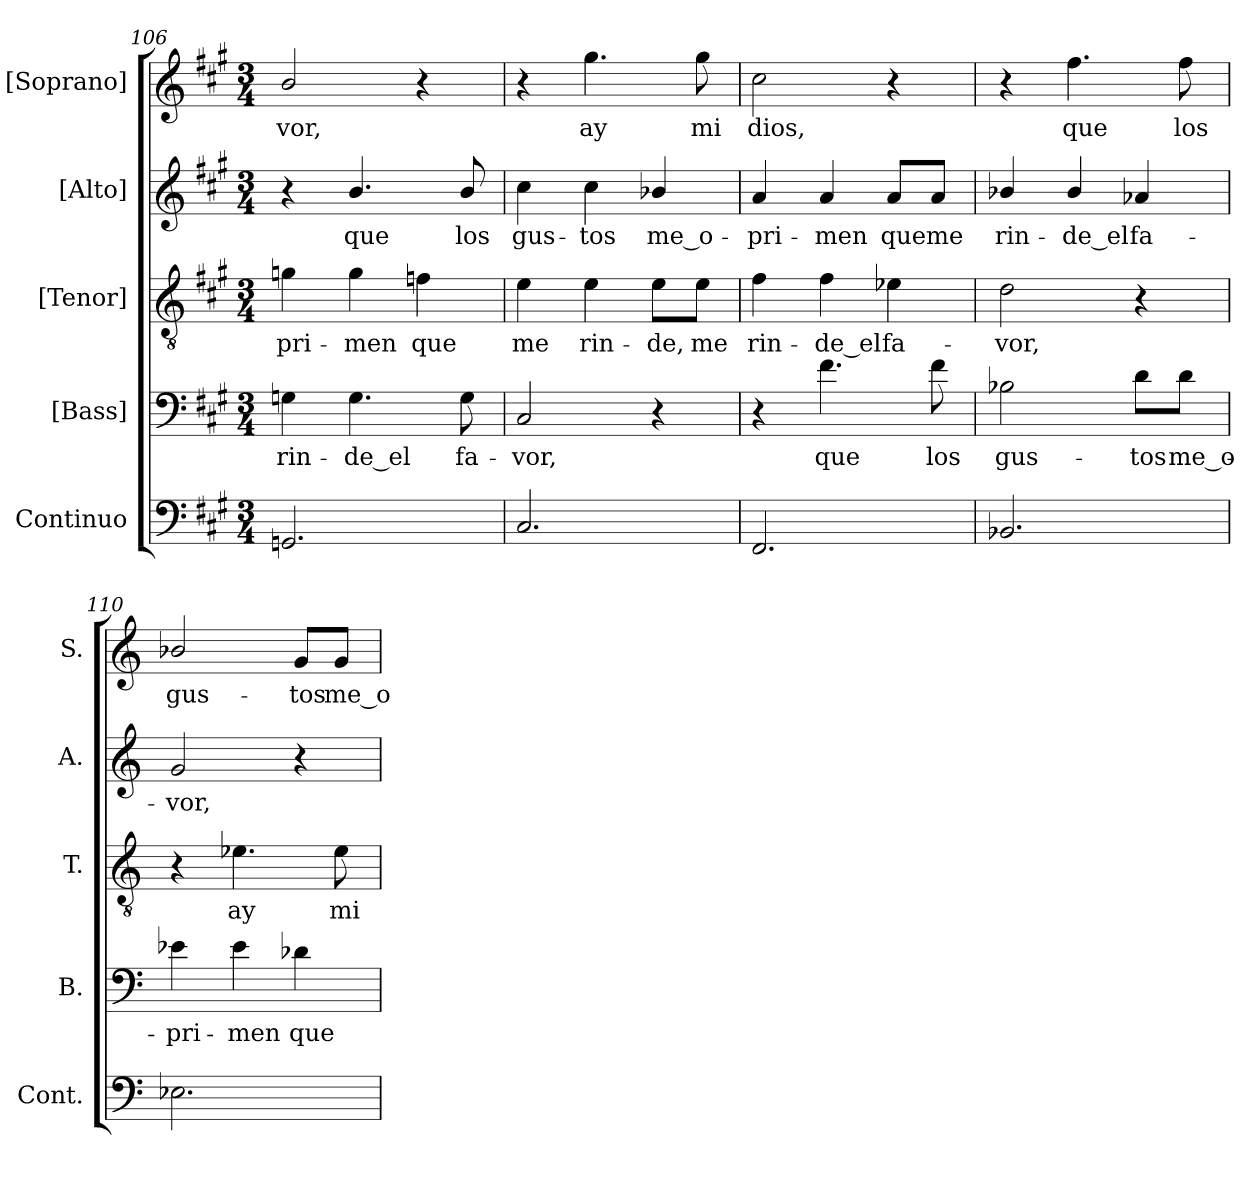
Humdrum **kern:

**kern	**kern	**text	**kern	**text	**kern	**text	**kern	**text
*part5	*part4	*part4	*part3	*part3	*part2	*part2	*part1	*part1
*staff5	*staff4	*staff4	*staff3	*staff3	*staff2	*staff2	*staff1	*staff1
*I"Continuo	*I"[Bass]	*	*I"[Tenor]	*	*I"[Alto]	*	*I"[Soprano]	*
*I'Cont.	*I'B.	*	*I'T.	*	*I'A.	*	*I'S.	*
!!LO:PB:g=z
*clefF4	*clefF4	*	*clefGv2	*	*clefG2	*	*clefG2	*
*	*	*	*ITrd7c12	*	*	*	*	*
*k[f#c#g#]	*k[f#c#g#]	*	*k[f#c#g#]	*	*k[f#c#g#]	*	*k[f#c#g#]	*
*A:	*A:	*	*A:	*	*A:	*	*A:	*
*M3/4	*M3/4	*	*M3/4	*	*M3/4	*	*M3/4	*
=106	=106	=106	=106	=106	=106	=106	=106	=106
!	!	!LO:LY:b:color=#000000	!	!	!	!	!	!
!	!	!	!	!LO:LY:b:color=#000000	!	!	!	!
!	!	!	!	!	!	!	!	!LO:LY:b:color=#000000
2.GGni/	4Gni\	rin-	4Gni\	-pri-	4r	.	2bi/	-vor,
!	!	!LO:LY:b:color=#000000	!	!	!	!	!	!
!	!	!	!	!LO:LY:b:color=#000000	!	!	!	!
!	!	!	!	!	!	!LO:LY:b:color=#000000	!	!
.	4.Gi\	-de_el	4Gi\	-men	4.bi/	que	.	.
!	!	!	!	!LO:LY:b:color=#000000	!	!	!	!
.	.	.	4Fni\	que	.	.	4r	.
!	!	!LO:LY:b:color=#000000	!	!	!	!	!	!
!	!	!	!	!	!	!LO:LY:b:color=#000000	!	!
.	8Gi\	fa-	.	.	8bi/	los	.	.
=107	=107	=107	=107	=107	=107	=107	=107	=107
*k[]	*k[]	*	*k[]	*	*k[]	*	*k[]	*
*C:	*C:	*	*C:	*	*C:	*	*C:	*
!	!	!LO:LY:b:color=#000000	!	!	!	!	!	!
!	!	!	!	!LO:LY:b:color=#000000	!	!	!	!
!	!	!	!	!	!	!LO:LY:b:color=#000000	!	!
2.Ci/	2Ci/	-vor,	4Ei\	me	4cci\	gus-	4r	.
!	!	!	!	!LO:LY:b:color=#000000	!	!	!	!
!	!	!	!	!	!	!LO:LY:b:color=#000000	!	!
!	!	!	!	!	!	!	!	!LO:LY:b:color=#000000
.	.	.	4Ei\	rin-	4cci\	-tos	4.ggi\	ay
!	!	!	!	!LO:LY:b:color=#000000	!	!	!	!
!	!	!	!	!	!	!LO:LY:b:color=#000000	!	!
.	4r	.	8Ei\L	-de,	4b-Xi/	me_o-	.	.
!	!	!	!	!LO:LY:b:color=#000000	!	!	!	!
!	!	!	!	!	!	!	!	!LO:LY:b:color=#000000
.	.	.	8Ei\J	me	.	.	8ggi\	mi
=108	=108	=108	=108	=108	=108	=108	=108	=108
!	!	!	!	!LO:LY:b:color=#000000	!	!	!	!
!	!	!	!	!	!	!LO:LY:b:color=#000000	!	!
!	!	!	!	!	!	!	!	!LO:LY:b:color=#000000
2.FFi/	4r	.	4Fi\	rin-	4ai/	-pri-	2cci\	dios,
!	!	!LO:LY:b:color=#000000	!	!	!	!	!	!
!	!	!	!	!LO:LY:b:color=#000000	!	!	!	!
!	!	!	!	!	!	!LO:LY:b:color=#000000	!	!
.	4.fi\	que	4Fi\	-de_el	4ai/	-men	.	.
!	!	!	!	!LO:LY:b:color=#000000	!	!	!	!
!	!	!	!	!	!	!LO:LY:b:color=#000000	!	!
.	.	.	4E-Xi\	fa-	8ai/L	que	4r	.
!	!	!LO:LY:b:color=#000000	!	!	!	!	!	!
!	!	!	!	!	!	!LO:LY:b:color=#000000	!	!
.	8fi\	los	.	.	8ai/J	me	.	.
=109	=109	=109	=109	=109	=109	=109	=109	=109
!	!	!LO:LY:b:color=#000000	!	!	!	!	!	!
!	!	!	!	!LO:LY:b:color=#000000	!	!	!	!
!	!	!	!	!	!	!LO:LY:b:color=#000000	!	!
2.BB-Xi/	2B-Xi\	gus-	2Di\	-vor,	4b-Xi/	rin-	4r	.
!	!	!	!	!	!	!LO:LY:b:color=#000000	!	!
!	!	!	!	!	!	!	!	!LO:LY:b:color=#000000
.	.	.	.	.	4b-i/	-de_el	4.ffi\	que
!	!	!LO:LY:b:color=#000000	!	!	!	!	!	!
!	!	!	!	!	!	!LO:LY:b:color=#000000	!	!
.	8di\L	-tos	4r	.	4a-Xi/	fa-	.	.
!	!	!LO:LY:b:color=#000000	!	!	!	!	!	!
!	!	!	!	!	!	!	!	!LO:LY:b:color=#000000
.	8di\J	me_o-	.	.	.	.	8ffi\	los
=110	=110	=110	=110	=110	=110	=110	=110	=110
!	!	!LO:LY:b:color=#000000	!	!	!	!	!	!
!	!	!	!	!	!	!LO:LY:b:color=#000000	!	!
!	!	!	!	!	!	!	!	!LO:LY:b:color=#000000
2.E-Xi\	4e-Xi\	-pri-	4r	.	2gi/	-vor,	2b-Xi/	gus-
!	!	!LO:LY:b:color=#000000	!	!	!	!	!	!
!	!	!	!	!LO:LY:b:color=#000000	!	!	!	!
.	4e-i\	-men	4.E-Xi\	ay	.	.	.	.
!	!	!LO:LY:b:color=#000000	!	!	!	!	!	!
!	!	!	!	!	!	!	!	!LO:LY:b:color=#000000
.	4d-Xi\	que	.	.	4r	.	8gi/L	-tos
!	!	!	!	!LO:LY:b:color=#000000	!	!	!	!
!	!	!	!	!	!	!	!	!LO:LY:b:color=#000000
.	.	.	8E-i\	mi	.	.	8gi/J	me_o-
=	=	=	=	=	=	=	=	=
*-	*-	*-	*-	*-	*-	*-	*-	*-
